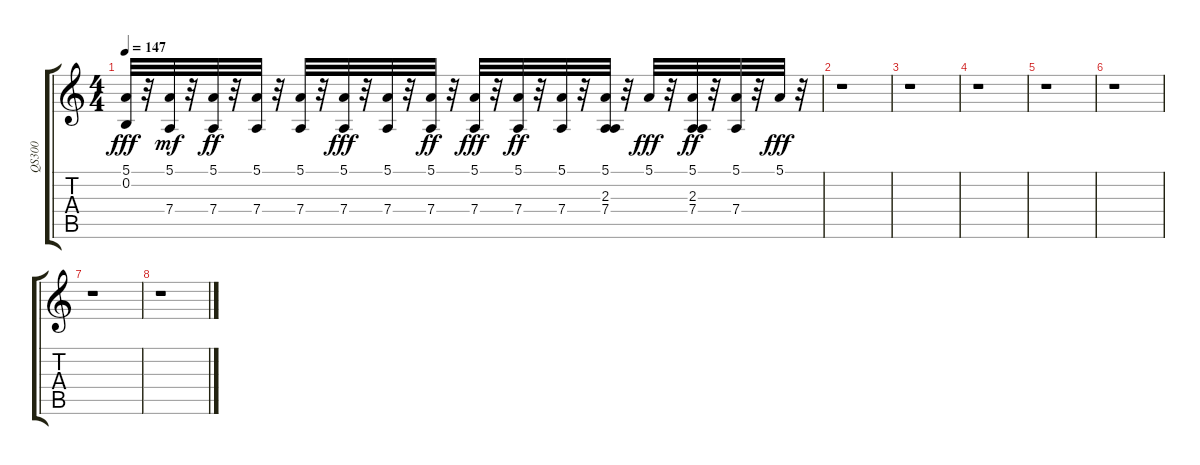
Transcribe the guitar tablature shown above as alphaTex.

\track ("QS300" "QS300") {instrument celesta}
\staff {score tabs}
\tuning (E4 B3 G3 D3 A2 E2) {hide}
\ts (4 4)
\tempo 147
\clef g2
\ks c
(5.1 0.2).32{dy fff} r.32 (5.1 7.4).32{dy mf} r.32 (5.1 7.4).32{dy ff} r.32 (5.1 7.4).32 r.32 (5.1 7.4).32 r.32 (5.1 7.4).32{dy fff} r.32 (5.1 7.4).32 r.32 (5.1 7.4).32{dy ff} r.32 (5.1 7.4).32{dy fff} r.32 (5.1 7.4).32{dy ff} r.32 (5.1 7.4).32 r.32 (5.1 2.3 7.4).32 r.32 5.1.32{dy fff} r.32 (5.1 2.3 7.4).32{dy ff} r.32 (5.1 7.4).32 r.32 5.1.32{dy fff} r.32 |
r.1 |
r.1 |
r.1 |
r.1 |
r.1 |
r.1 |
r.1
